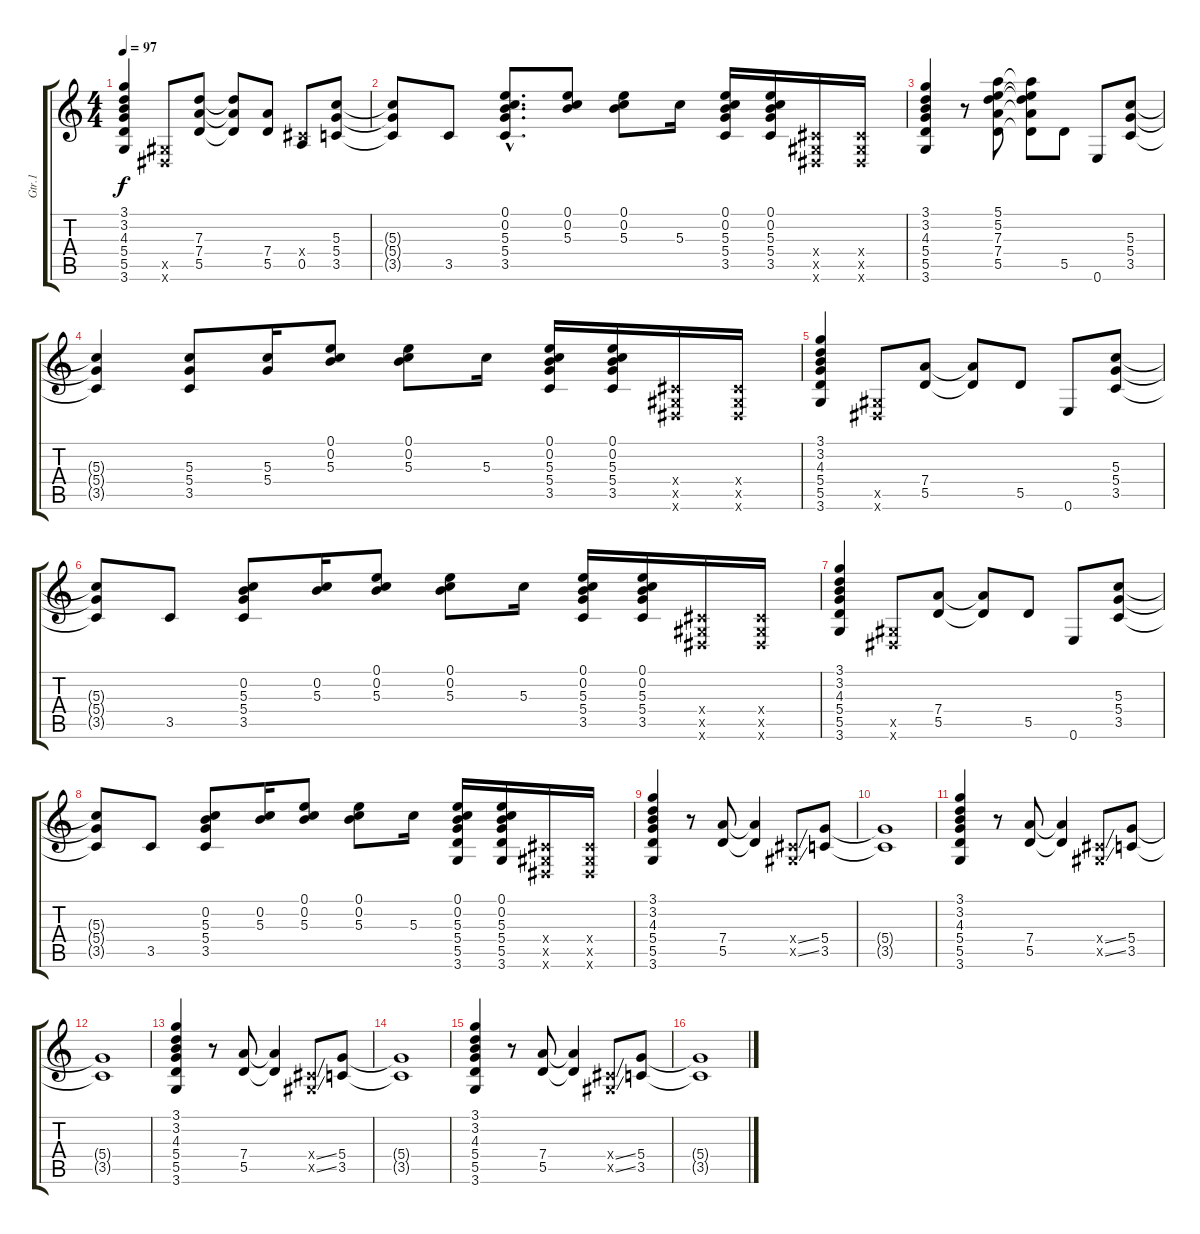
\track ("Gtr.1" "Gtr.1") {instrument electricguitarclean}
\staff {score tabs}
\tuning (E4 B3 G3 D3 A2 E2) {hide}
\ts (4 4)
\tempo 97
\clef g2
\ks c
(3.1 3.2 4.3 5.4 5.5 3.6).4{dy f instrument electricguitarclean} (-1.5{x} -1.6{x}).8 (7.3 7.4 5.5).8 (7.3{t} 7.4{t} 5.5{t}).8 (7.4 5.5).8 (-1.4{x} 0.5).8 (5.3 5.4 3.5).8 |
(5.3{t} 5.4{t} 3.5{t}).8 3.5.8 (0.1{hac} 0.2{hac} 5.3{hac} 5.4{hac} 3.5{hac}).8{d} (0.1 0.2 5.3).8 (0.1 0.2 5.3).8 5.3.16 (0.1 0.2 5.3 5.4 3.5).16 (0.1 0.2 5.3 5.4 3.5).16 (-1.4{x} -1.5{x} -1.6{x}).16 (-1.4{x} -1.5{x} -1.6{x}).16 |
(3.1 3.2 4.3 5.4 5.5 3.6).4 r.8 (5.1 5.2 7.3 7.4 5.5).8 (5.1{t} 5.2{t} 7.3{t} 7.4{t} 5.5{t}).8 5.5.8 0.6.8 (5.3 5.4 3.5).8 |
(5.3{t} 5.4{t} 3.5{t}).4 (5.3 5.4 3.5).8 (5.3 5.4).16 (0.1 0.2 5.3).8 (0.1 0.2 5.3).8 5.3.16 (0.1 0.2 5.3 5.4 3.5).16 (0.1 0.2 5.3 5.4 3.5).16 (-1.4{x} -1.5{x} -1.6{x}).16 (-1.4{x} -1.5{x} -1.6{x}).16 |
(3.1 3.2 4.3 5.4 5.5 3.6).4 (-1.5{x} -1.6{x}).8 (7.4 5.5).8 (7.4{t} 5.5{t}).8 5.5.8 0.6.8 (5.3 5.4 3.5).8 |
(5.3{t} 5.4{t} 3.5{t}).8 3.5.8 (0.2 5.3 5.4 3.5).8 (0.2 5.3).16 (0.1 0.2 5.3).8 (0.1 0.2 5.3).8 5.3.16 (0.1 0.2 5.3 5.4 3.5).16 (0.1 0.2 5.3 5.4 3.5).16 (-1.4{x} -1.5{x} -1.6{x}).16 (-1.4{x} -1.5{x} -1.6{x}).16 |
(3.1 3.2 4.3 5.4 5.5 3.6).4 (-1.5{x} -1.6{x}).8 (7.4 5.5).8 (7.4{t} 5.5{t}).8 5.5.8 0.6.8 (5.3 5.4 3.5).8 |
(5.3{t} 5.4{t} 3.5{t}).8 3.5.8 (0.2 5.3 5.4 3.5).8 (0.2 5.3).16 (0.1 0.2 5.3).8 (0.1 0.2 5.3).8 5.3.16 (0.1 0.2 5.3 5.4 5.5 3.6).16 (0.1 0.2 5.3 5.4 5.5 3.6).16 (-1.4{x} -1.5{x} -1.6{x}).16 (-1.4{x} -1.5{x} -1.6{x}).16 |
(3.1 3.2 4.3 5.4 5.5 3.6).4 r.8 (7.4 5.5).8 (7.4{t} 5.5{t}).4 (-1.4{ss x} -1.5{ss x}).8 (5.4 3.5).8 |
(5.4{t} 3.5{t}).1 |
(3.1 3.2 4.3 5.4 5.5 3.6).4 r.8 (7.4 5.5).8 (7.4{t} 5.5{t}).4 (-1.4{ss x} -1.5{ss x}).8 (5.4 3.5).8 |
(5.4{t} 3.5{t}).1 |
(3.1 3.2 4.3 5.4 5.5 3.6).4 r.8 (7.4 5.5).8 (7.4{t} 5.5{t}).4 (-1.4{ss x} -1.5{ss x}).8 (5.4 3.5).8 |
(5.4{t} 3.5{t}).1 |
(3.1 3.2 4.3 5.4 5.5 3.6).4 r.8 (7.4 5.5).8 (7.4{t} 5.5{t}).4 (-1.4{ss x} -1.5{ss x}).8 (5.4 3.5).8 |
(5.4{t} 3.5{t}).1
